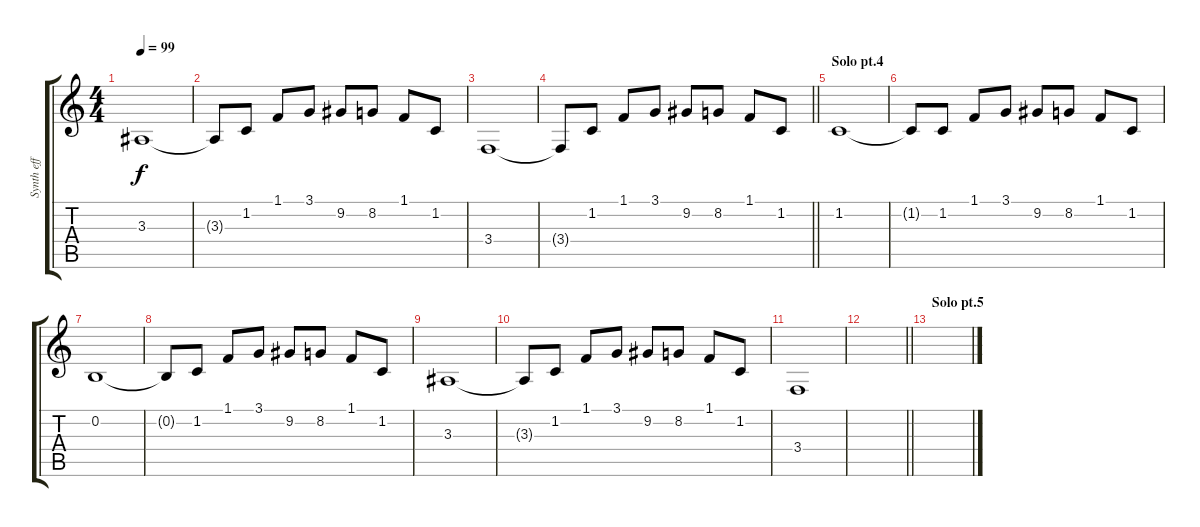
\track ("Synth eff 3" "Synth eff ") {instrument harpsichord}
\staff {score tabs}
\tuning (E4 B3 G3 D3 A2 E2) {hide}
\ts (4 4)
\tempo 99
\clef g2
\ks c
3.3.1{dy f} |
3.3{t}.8 1.2.8 1.1.8 3.1.8 9.2.8 8.2.8 1.1.8 1.2.8 |
3.4.1 |
\barLineRight lightlight
3.4{t}.8 1.2.8 1.1.8 3.1.8 9.2.8 8.2.8 1.1.8 1.2.8 |
\section ("" "Solo pt.4")
1.2.1 |
1.2{t}.8 1.2.8 1.1.8 3.1.8 9.2.8 8.2.8 1.1.8 1.2.8 |
0.2.1 |
0.2{t}.8 1.2.8 1.1.8 3.1.8 9.2.8 8.2.8 1.1.8 1.2.8 |
3.3.1 |
3.3{t}.8 1.2.8 1.1.8 3.1.8 9.2.8 8.2.8 1.1.8 1.2.8 |
3.4.1 |
\barLineRight lightlight
|
\section ("" "Solo pt.5")
